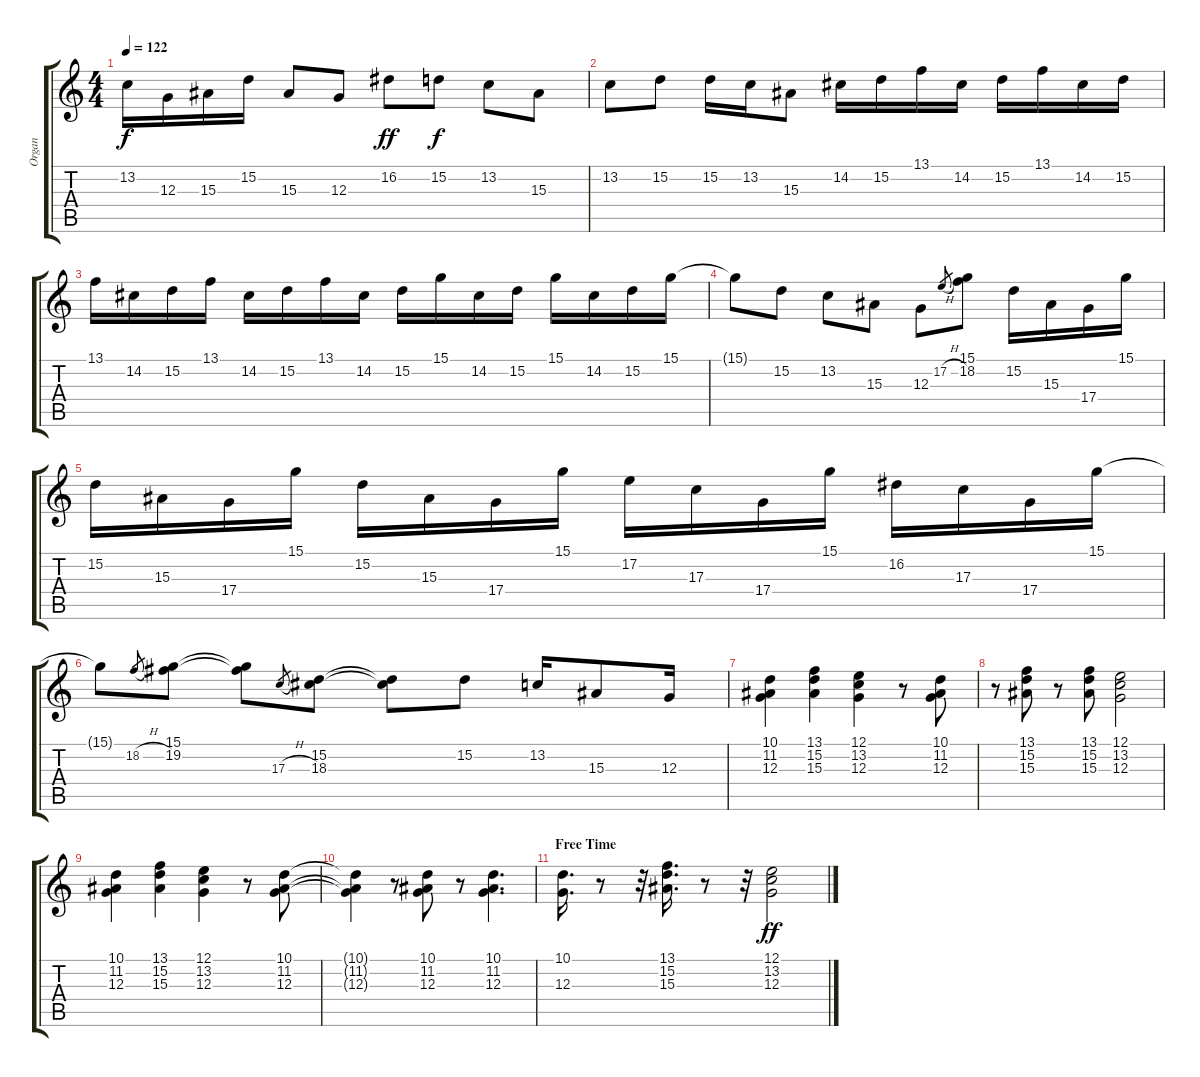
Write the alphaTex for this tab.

\track ("Organ" "Organ") {instrument rockorgan}
\staff {score tabs}
\tuning (E4 B3 G3 D3 A2 E2) {hide}
\ts (4 4)
\tempo 122
\clef g2
\ks c
13.2.16{dy f} 12.3.16 15.3.16 15.2.16 15.3.8 12.3.8 16.2.8{dy ff} 15.2.8{dy f} 13.2.8 15.3.8 |
13.2.8 15.2.8 15.2.16 13.2.16 15.3.8 14.2.16 15.2.16 13.1.16 14.2.16 15.2.16 13.1.16 14.2.16 15.2.16 |
13.1.16 14.2.16 15.2.16 13.1.16 14.2.16 15.2.16 13.1.16 14.2.16 15.2.16 15.1.16 14.2.16 15.2.16 15.1.16 14.2.16 15.2.16 15.1.16 |
15.1{t}.8 15.2.8 13.2.8 15.3.8 12.3.8 17.2{h}.8{gr} (15.1 18.2).8 15.2.16 15.3.16 17.4.16 15.1.16 |
15.2.16 15.3.16 17.4.16 15.1.16 15.2.16 15.3.16 17.4.16 15.1.16 17.2.16 17.3.16 17.4.16 15.1.16 16.2.16 17.3.16 17.4.16 15.1.16 |
15.1{t}.8 18.2{h}.8{gr} (15.1 19.2).8 (15.1{t} 19.2{t}).8 17.3{h}.8{gr} (15.2 18.3).8 (15.2{t} 18.3{t}).8 15.2.8 13.2.16 15.3.8 12.3.16 |
(10.1 11.2 12.3).4{volume 12} (13.1 15.2 15.3).4 (12.1 13.2 12.3).4 r.8 (10.1 11.2 12.3).8 |
r.8 (13.1 15.2 15.3).8 r.8 (13.1 15.2 15.3).8 (12.1 13.2 12.3).2 |
(10.1 11.2 12.3).4 (13.1 15.2 15.3).4 (12.1 13.2 12.3).4 r.8 (10.1 11.2 12.3).8 |
(10.1{t} 11.2{t} 12.3{t}).4 r.8 (10.1 11.2 12.3).8 r.8 (10.1 11.2 12.3).4{d} |
\section ("" "Free Time")
(10.1 12.3).16{d} r.8 r.32 (13.1 15.2 15.3).16{d} r.8 r.32 (12.1 13.2 12.3).2{dy ff}
